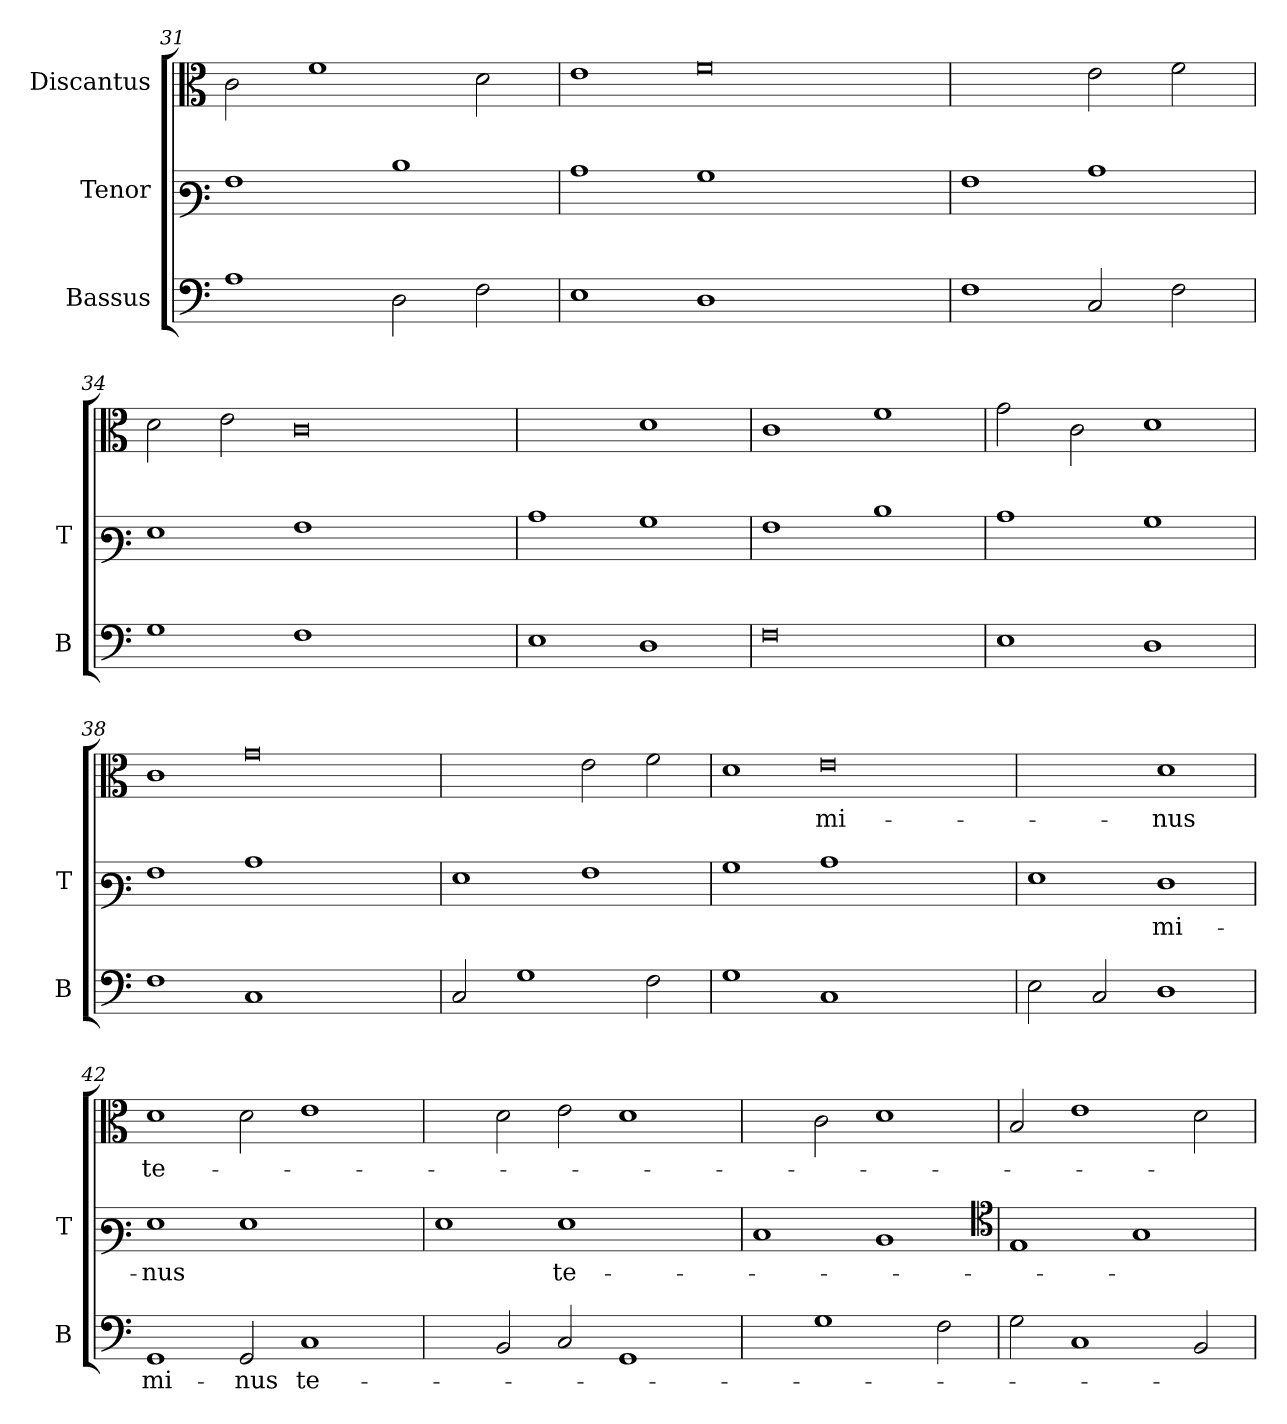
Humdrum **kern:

**kern	**text	**kern	**text	**kern	**text
*part3	*part3	*part2	*part2	*part1	*part1
*staff3	*staff3	*staff2	*staff2	*staff1	*staff1
*I"Bassus	*	*I"Tenor	*	*I"Discantus	*
*I'B	*	*I'T	*	*	*
*clefF4	*	*clefF3	*	*clefC3	*
*k[]	*	*k[]	*	*k[]	*
*C:	*	*C:	*	*C:	*
=31	=31	=31	=31	=31	=31
1A	.	1A	.	2c\	.
.	.	.	.	1f	.
2D\	.	1d	.	.	.
2F\	.	.	.	2d\	.
=32	=32	=32	=32	=32	=32
1E	.	1c	.	1e	.
1D	.	1B	.	0f	.
1ryy	.	1ryy	.	.	.
=33	=33	=33	=33	=33	=33
1F	.	1A	.	1ryy	.
2C/	.	1c	.	2e\	.
2F\	.	.	.	2f\	.
=34	=34	=34	=34	=34	=34
1G	.	1G	.	2d\	.
.	.	.	.	2e\	.
1F	.	1A	.	0c	.
1ryy	.	1ryy	.	.	.
=35	=35	=35	=35	=35	=35
1E	.	1c	.	1ryy	.
1D	.	1B	.	1d	.
=36	=36	=36	=36	=36	=36
0F	.	1A	.	1c	.
.	.	1d	.	1f	.
=37	=37	=37	=37	=37	=37
1E	.	1c	.	2g\	.
.	.	.	.	2c\	.
1D	.	1B	.	1d	.
=38	=38	=38	=38	=38	=38
1F	.	1A	.	1c	.
1C	.	1c	.	0g	.
1ryy	.	1ryy	.	.	.
=39	=39	=39	=39	=39	=39
2C/	.	1G	.	1ryy	.
1G	.	.	.	.	.
.	.	1A	.	2e\	.
2F\	.	.	.	2f\	.
=40	=40	=40	=40	=40	=40
1G	.	1B	.	1d	.
1C	.	1c	.	0e	-mi-
1ryy	.	1ryy	.	.	.
=41	=41	=41	=41	=41	=41
2E\	.	1G	.	1ryy	.
2C/	.	.	.	.	.
1D	.	1F	-mi-	1d	-nus
=42	=42	=42	=42	=42	=42
1GG	-mi-	1G	-nus	1d	te-
2GG/	-nus	1G	.	2d\	.
1C	te-	.	.	1e	.
.	.	2ryy	.	.	.
=43	=43	=43	=43	=43	=43
2ryy	.	1G	.	2ryy	.
2BB/	.	.	.	2d\	.
2C/	.	1G	te-	2e\	.
1GG	.	.	.	1d	.
.	.	2ryy	.	.	.
=44	=44	=44	=44	=44	=44
2ryy	.	1E	.	2ryy	.
1G	.	.	.	2c\	.
.	.	1D	.	1d	.
2F\	.	.	.	.	.
*	*	*clefC4	*	*	*
=45	=45	=45	=45	=45	=45
2G\	.	1E	.	2B/	.
1C	.	.	.	1e	.
.	.	1G	.	.	.
2BB/	.	.	.	2d\	.
=	=	=	=	=	=
*-	*-	*-	*-	*-	*-
